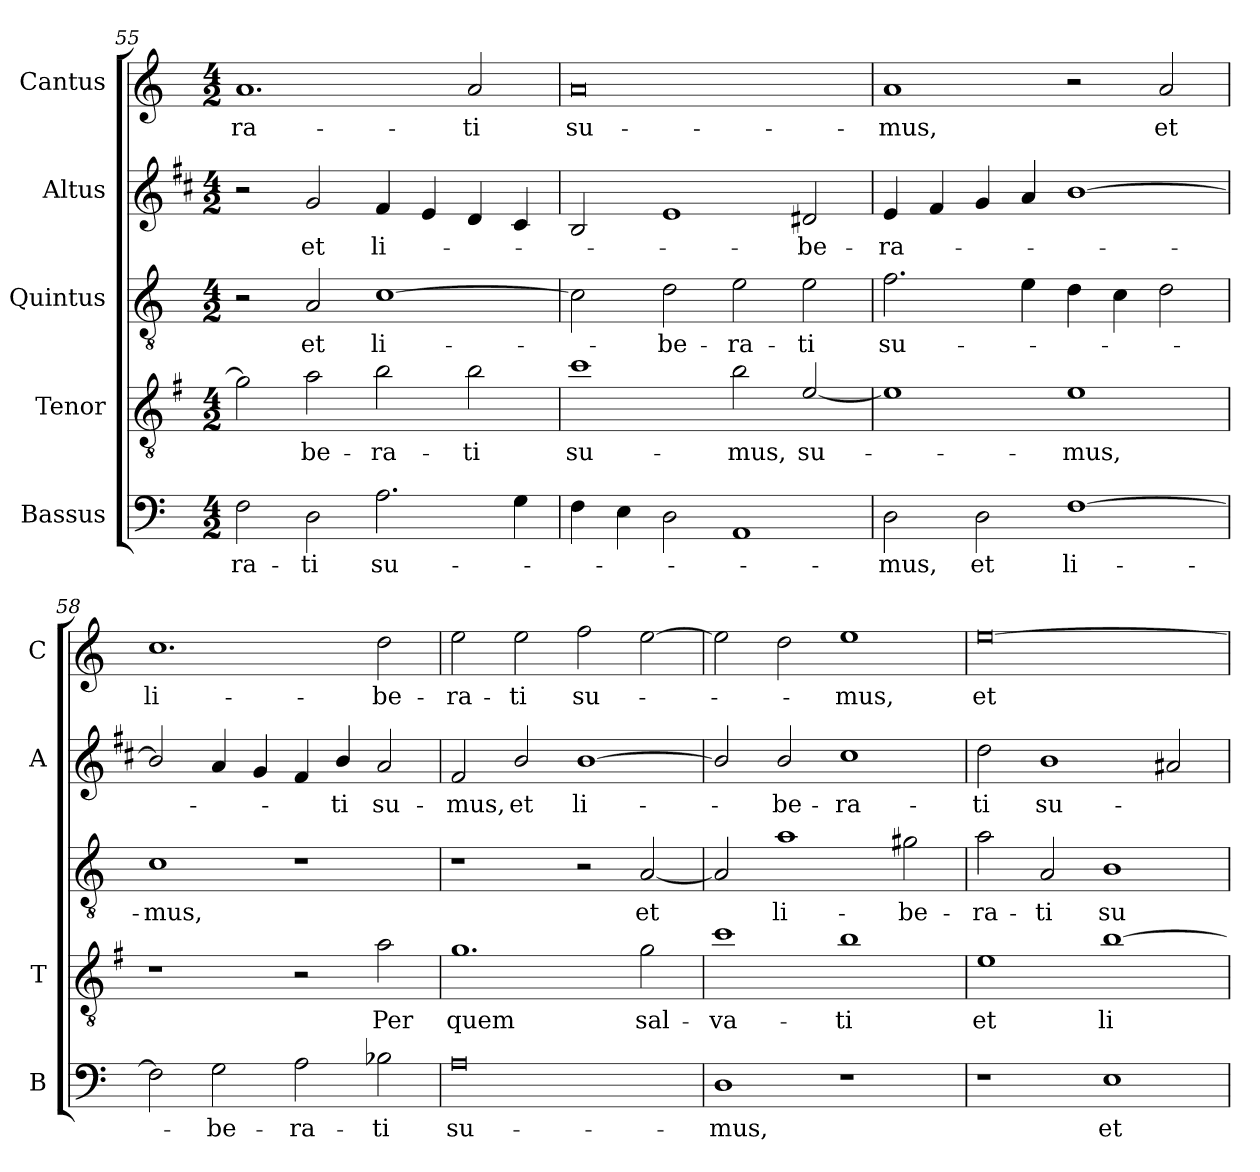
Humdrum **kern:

**kern	**text	**kern	**text	**kern	**text	**kern	**text	**kern	**text
*part5	*part5	*part4	*part4	*part3	*part3	*part2	*part2	*part1	*part1
*staff5	*staff5	*staff4	*staff4	*staff3	*staff3	*staff2	*staff2	*staff1	*staff1
*I"Bassus	*	*I"Tenor	*	*I"Quintus	*	*I"Altus	*	*I"Cantus	*
*I'B	*	*I'T	*	*	*	*I'A	*	*I'C	*
*clefF4	*	*clefGv2	*	*clefGv2	*	*clefG2	*	*clefG2	*
*	*	*ITrd4c7	*	*	*	*ITrd1c2	*	*	*
*k[]	*	*k[]	*	*k[]	*	*k[]	*	*k[]	*
*C:	*	*C:	*	*C:	*	*C:	*	*C:	*
*M4/2	*	*M4/2	*	*M4/2	*	*M4/2	*	*M4/2	*
=55	=55	=55	=55	=55	=55	=55	=55	=55	=55
!	!LO:LY:b	!	!	!	!	!	!	!	!LO:LY:b
2F\	-ra-	2c\]	.	2r	.	2r	.	1.a	-ra-
!	!LO:LY:b	!	!LO:LY:b	!	!LO:LY:b	!	!LO:LY:b	!	!
2D\	-ti	2d\	-be-	2A/	et	2f/	et	.	.
!	!LO:LY:b	!	!LO:LY:b	!	!LO:LY:b	!	!LO:LY:b	!	!
2.A\	su-	2e\	-ra-	[1c	li-	4e/	li-	.	.
.	.	.	.	.	.	4d/	.	.	.
!	!	!	!LO:LY:b	!	!	!	!	!	!LO:LY:b
.	.	2e\	-ti	.	.	4c/	.	2a/	-ti
4G\	.	.	.	.	.	4B/	.	.	.
!!LO:LB:g=z
=56	=56	=56	=56	=56	=56	=56	=56	=56	=56
!	!	!	!LO:LY:b	!	!	!	!	!	!LO:LY:b
4F\	.	1f	su-	2c\]	.	2A/	.	0a	su-
4E\	.	.	.	.	.	.	.	.	.
!	!	!	!	!	!LO:LY:b	!	!	!	!
2D\	.	.	.	2d\	-be-	1d	.	.	.
!	!	!	!LO:LY:b	!	!LO:LY:b	!	!	!	!
1AA	.	2e\	-mus,	2e\	-ra-	.	.	.	.
!	!	!	!LO:LY:b	!	!LO:LY:b	!	!LO:LY:b	!	!
.	.	[2A/	su-	2e\	-ti	2c#X/	-be-	.	.
=57	=57	=57	=57	=57	=57	=57	=57	=57	=57
!	!LO:LY:b	!	!	!	!LO:LY:b	!	!LO:LY:b	!	!LO:LY:b
2D\	-mus,	1A]	.	2.f\	su-	4d/	-ra-	1a	-mus,
.	.	.	.	.	.	4e/	.	.	.
!	!LO:LY:b	!	!	!	!	!	!	!	!
2D\	et	.	.	.	.	4f/	.	.	.
.	.	.	.	4e\	.	4g/	.	.	.
!	!LO:LY:b	!	!LO:LY:b	!	!	!	!	!	!
[1F	li-	1A	-mus,	4d\	.	[1a	.	2r	.
.	.	.	.	4c\	.	.	.	.	.
!	!	!	!	!	!	!	!	!	!LO:LY:b
.	.	.	.	2d\	.	.	.	2a/	et
=58	=58	=58	=58	=58	=58	=58	=58	=58	=58
!	!	!	!	!	!LO:LY:b	!	!	!	!LO:LY:b
2F\]	.	1r	.	1c	-mus,	2a/]	.	1.cc	li-
!	!LO:LY:b	!	!	!	!	!	!	!	!
2G\	-be-	.	.	.	.	4g/	.	.	.
.	.	.	.	.	.	4f/	.	.	.
!	!LO:LY:b	!	!	!	!	!	!	!	!
2A\	-ra-	2r	.	1r	.	4e/	.	.	.
!	!	!	!	!	!	!	!LO:LY:b	!	!
.	.	.	.	.	.	4a/	-ti	.	.
!	!LO:LY:b	!	!LO:LY:b	!	!	!	!LO:LY:b	!	!LO:LY:b
2B-X\	-ti	2d\	Per	.	.	2g/	su-	2dd\	-be-
=59	=59	=59	=59	=59	=59	=59	=59	=59	=59
!	!LO:LY:b	!	!LO:LY:b	!	!	!	!LO:LY:b	!	!LO:LY:b
0A	su-	1.c	quem	1r	.	2e/	-mus,	2ee\	-ra-
!	!	!	!	!	!	!	!LO:LY:b	!	!LO:LY:b
.	.	.	.	.	.	2a/	et	2ee\	-ti
!	!	!	!	!	!	!	!LO:LY:b	!	!LO:LY:b
.	.	.	.	2r	.	[1a	li-	2ff\	su-
!	!	!	!LO:LY:b	!	!LO:LY:b	!	!	!	!
.	.	2c\	sal-	[2A/	et	.	.	[2ee\	.
=60	=60	=60	=60	=60	=60	=60	=60	=60	=60
!	!LO:LY:b	!	!LO:LY:b	!	!	!	!	!	!
1D	-mus,	1f	-va-	2A/]	.	2a/]	.	2ee\]	.
!	!	!	!	!	!LO:LY:b	!	!LO:LY:b	!	!
.	.	.	.	1a	li-	2a/	-be-	2dd\	.
!	!	!	!LO:LY:b	!	!	!	!LO:LY:b	!	!LO:LY:b
1r	.	1e	-ti	.	.	1b	-ra-	1ee	-mus,
!	!	!	!	!	!LO:LY:b	!	!	!	!
.	.	.	.	2g#X\	-be-	.	.	.	.
!!LO:LB:g=z
=61	=61	=61	=61	=61	=61	=61	=61	=61	=61
!	!	!	!LO:LY:b	!	!LO:LY:b	!	!LO:LY:b	!	!LO:LY:b
1r	.	1A	et	2a\	-ra-	2cc\	-ti	[0ee	et
!	!	!	!	!	!LO:LY:b	!	!LO:LY:b	!	!
.	.	.	.	2A/	-ti	1a	su-	.	.
!	!LO:LY:b	!	!LO:LY:b	!	!LO:LY:b	!	!	!	!
1E	et	[1e	li-	1B	su-	.	.	.	.
.	.	.	.	.	.	2g#X/	.	.	.
=	=	=	=	=	=	=	=	=	=
*-	*-	*-	*-	*-	*-	*-	*-	*-	*-
